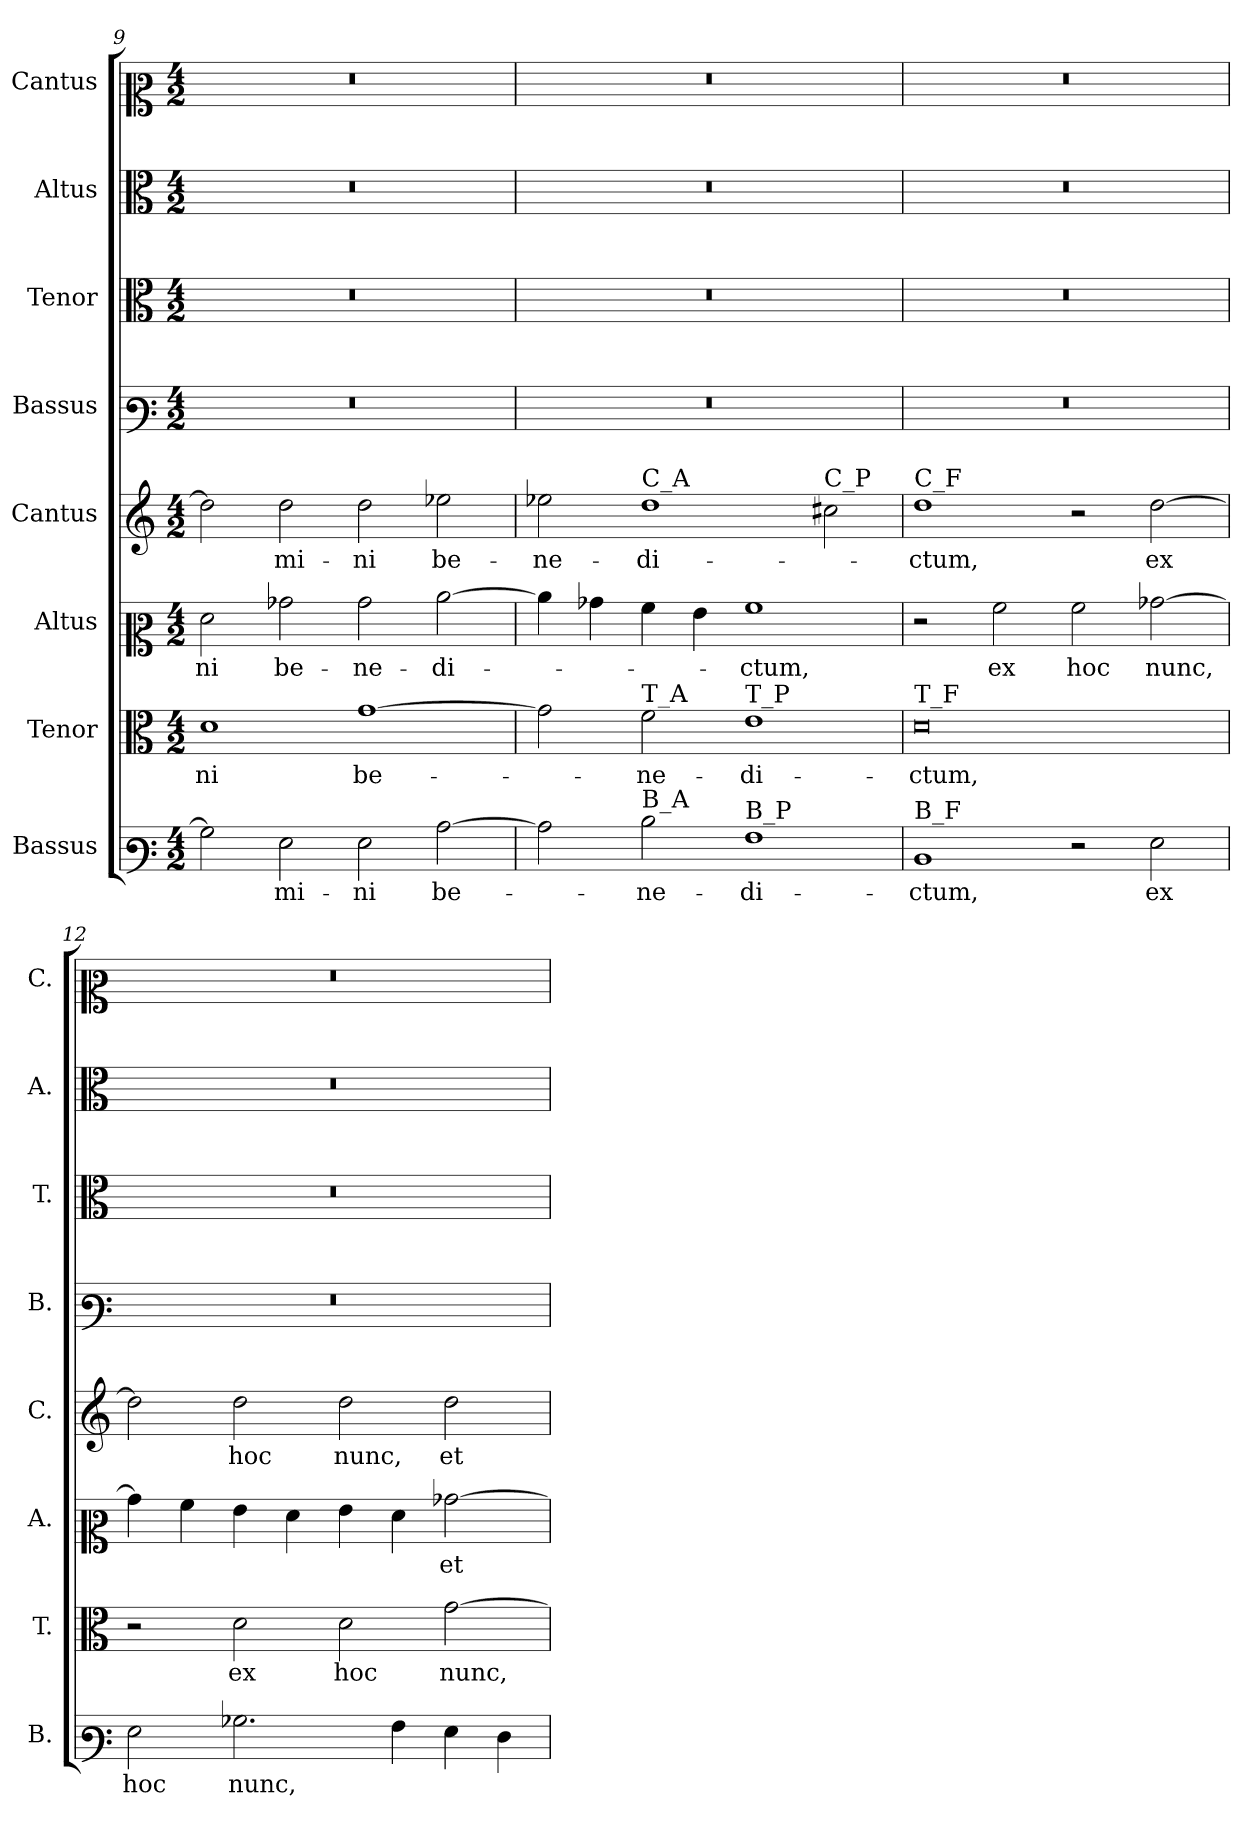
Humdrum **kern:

**kern	**text	**kern	**text	**kern	**text	**kern	**text	**kern	**kern	**kern	**kern
*part8	*part8	*part7	*part7	*part6	*part6	*part5	*part5	*part4	*part3	*part2	*part1
*staff8	*staff8	*staff7	*staff7	*staff6	*staff6	*staff5	*staff5	*staff4	*staff3	*staff2	*staff1
*I"Bassus	*	*I"Tenor	*	*I"Altus	*	*I"Cantus	*	*I"Bassus	*I"Tenor	*I"Altus	*I"Cantus
*I'B.	*	*I'T.	*	*I'A.	*	*I'C.	*	*I'B.	*I'T.	*I'A.	*I'C.
*clefF3	*	*clefC3	*	*clefC2	*	*clefG2	*	*clefF3	*clefC3	*clefC3	*clefC2
*k[]	*	*k[]	*	*k[]	*	*k[]	*	*k[]	*k[]	*k[]	*k[]
*M4/2	*	*M4/2	*	*M4/2	*	*M4/2	*	*M4/2	*M4/2	*M4/2	*M4/2
=9	=9	=9	=9	=9	=9	=9	=9	=9	=9	=9	=9
!	!	!	!	!	!	!	!	!LO:N:vis=1	!LO:N:vis=1	!LO:N:vis=1	!LO:N:vis=1
2B-\]	.	1d	-ni	2f\	-ni	2dd\]	.	0r	0r	0r	0r
2G\	-mi-	.	.	2b-X\	be-	2dd\	-mi-	.	.	.	.
2G\	-ni	[1g	be-	2b-\	-ne-	2dd\	-ni	.	.	.	.
[2c\	be-	.	.	[2cc\	-di-	2ee-X\	be-	.	.	.	.
=10	=10	=10	=10	=10	=10	=10	=10	=10	=10	=10	=10
!	!	!	!	!	!	!	!	!LO:N:vis=1	!LO:N:vis=1	!LO:N:vis=1	!LO:N:vis=1
2c\]	.	2g\]	.	4cc\]	.	2ee-X\	-ne-	0r	0r	0r	0r
.	.	.	.	4b-X\	.	.	.	.	.	.	.
!	!	!	!	!	!	!LO:TX:a:t=C_A	!	!	!	!	!
!	!	!LO:TX:a:t=T_A	!	!	!	!	!	!	!	!	!
!LO:TX:a:t=B_A	!	!	!	!	!	!	!	!	!	!	!
2d\	-ne-	2f\	-ne-	4a\	.	1dd	-di-	.	.	.	.
.	.	.	.	4g\	.	.	.	.	.	.	.
!	!	!LO:TX:a:t=T_P	!	!	!	!	!	!	!	!	!
!LO:TX:a:t=B_P	!	!	!	!	!	!	!	!	!	!	!
1A	-di-	1e	-di-	1a	-ctum,	.	.	.	.	.	.
!	!	!	!	!	!	!LO:TX:a:t=C_P	!	!	!	!	!
.	.	.	.	.	.	2cc#X\	.	.	.	.	.
=11	=11	=11	=11	=11	=11	=11	=11	=11	=11	=11	=11
!	!	!	!	!	!	!LO:TX:a:t=C_F	!	!	!	!	!
!	!	!LO:TX:a:t=T_F	!	!	!	!	!	!	!	!	!
!LO:TX:a:t=B_F	!	!	!	!	!	!	!	!	!	!	!
!	!	!	!	!	!	!	!	!LO:N:vis=1	!LO:N:vis=1	!LO:N:vis=1	!LO:N:vis=1
1D	-ctum,	0d	-ctum,	2r	.	1dd	-ctum,	0r	0r	0r	0r
.	.	.	.	2a\	ex	.	.	.	.	.	.
2r	.	.	.	2a\	hoc	2r	.	.	.	.	.
2G\	ex	.	.	[2b-X\	nunc,	[2dd\	ex	.	.	.	.
=12	=12	=12	=12	=12	=12	=12	=12	=12	=12	=12	=12
!	!	!	!	!	!	!	!	!LO:N:vis=1	!LO:N:vis=1	!LO:N:vis=1	!LO:N:vis=1
2G\	hoc	2r	.	4b-\]	.	2dd\]	.	0r	0r	0r	0r
.	.	.	.	4a\	.	.	.	.	.	.	.
2.B-X\	nunc,	2d\	ex	4g\	.	2dd\	hoc	.	.	.	.
.	.	.	.	4f\	.	.	.	.	.	.	.
.	.	2d\	hoc	4g\	.	2dd\	nunc,	.	.	.	.
4A\	.	.	.	4f\	.	.	.	.	.	.	.
4G\	.	[2g\	nunc,	[2b-X\	et	2dd\	et	.	.	.	.
4F\	.	.	.	.	.	.	.	.	.	.	.
=	=	=	=	=	=	=	=	=	=	=	=
*-	*-	*-	*-	*-	*-	*-	*-	*-	*-	*-	*-
